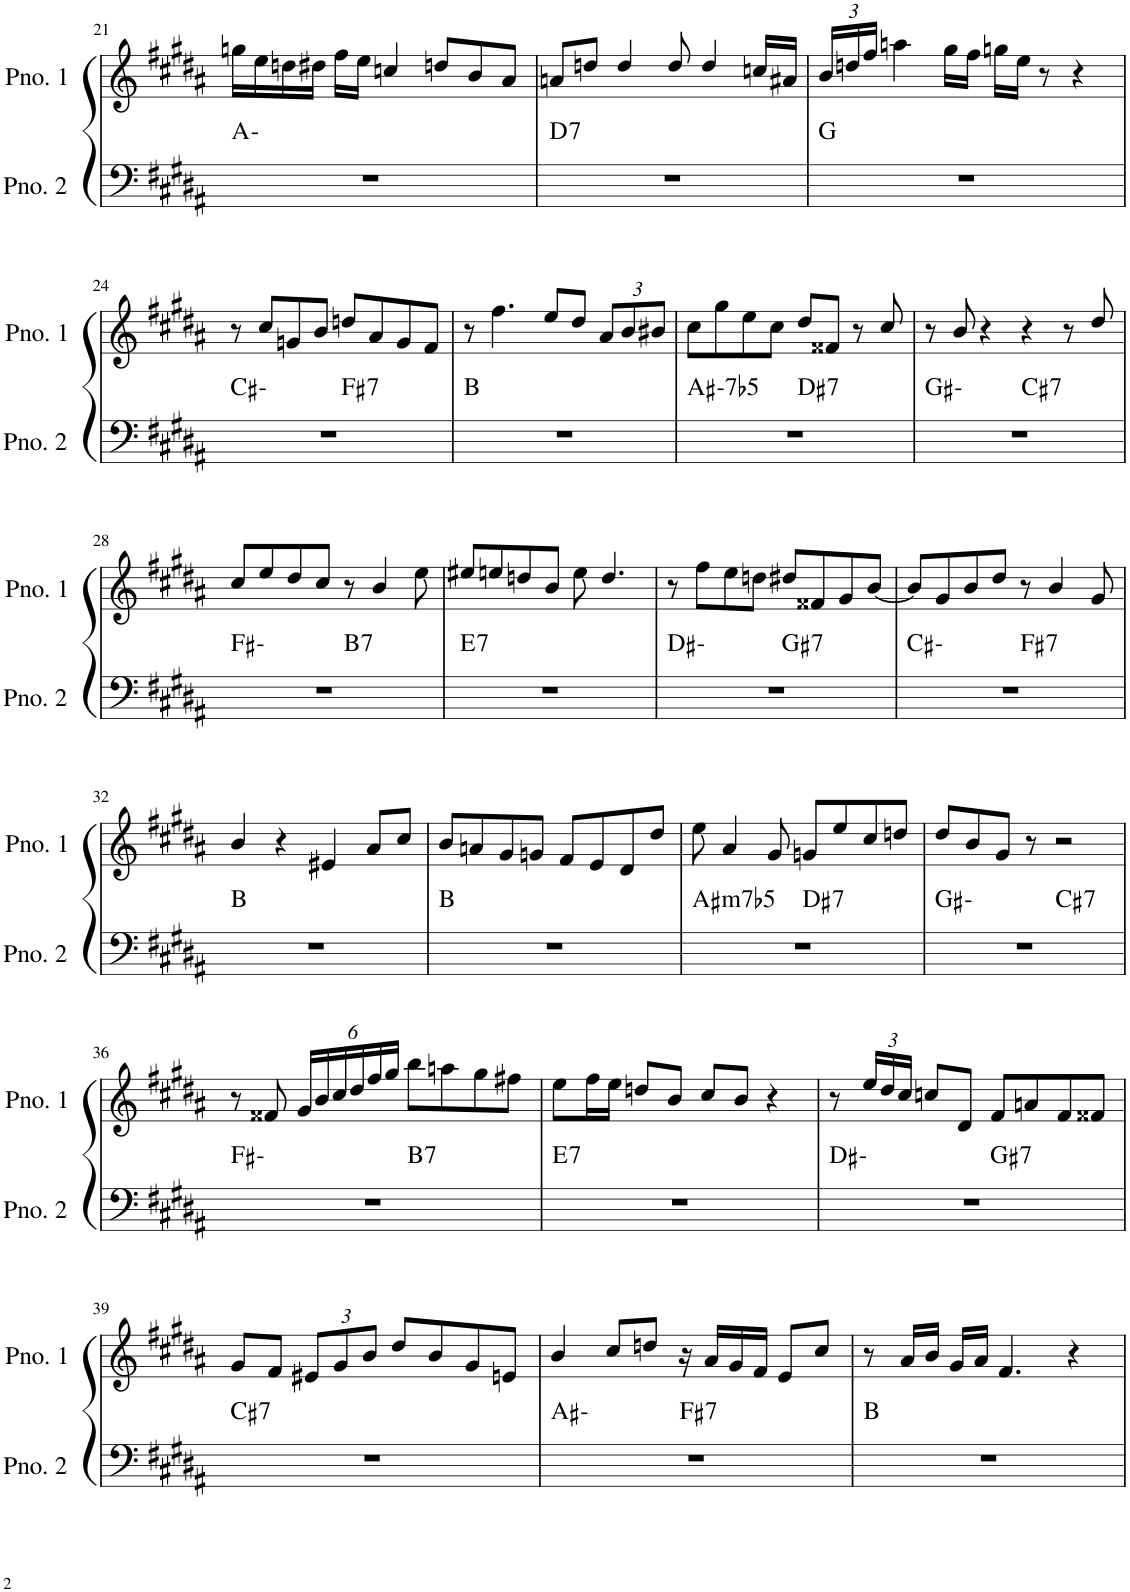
**kern	**harte	**kern
*part2	*part2	*part1
*staff2	*	*staff1
*I"ピアノ 2	*	*I"ピアノ 1
!!LO:PB:g=z
*clefF4	*	*clefG2
*k[f#c#g#d#a#]	*	*k[f#c#g#d#a#]
*M4/4	*	*M4/4
=21	=21	=21
1r	A:min	16ggn\LL
.	.	16ee\
.	.	16ddn\
.	.	16dd#X\JJ
.	.	16ff#\LL
.	.	16ee\JJ
.	.	4ccn/
.	.	8ddn/L
.	.	8b/
.	.	8a#/J
=22	=22	=22
!	!LO:H:kt=7	!
1r	D:7	8an/L
.	.	8ddn/J
.	.	4dd/
.	.	8dd/
.	.	4dd/
.	.	16ccn/LL
.	.	16a#X/JJ
=23	=23	=23
*	*	*Xbrackettup
1r	G:maj	24b/LL
.	.	24ddn/
.	.	24ff#/JJ
.	.	4aan\
.	.	16gg#\LL
.	.	16ff#\JJ
.	.	16ggn\LL
.	.	16ee\JJ
.	.	8r
.	.	4r
!!LO:LB:g=z
=24	=24	=24
*^	*	*
1r	2ryy	C#:min	8r
.	.	.	8cc#/L
.	.	.	8gn/
.	.	.	8b/J
!	!	!LO:H:kt=7	!
.	2ryy	F#:7	8ddn/L
.	.	.	8a#/
.	.	.	8g/
.	.	.	8f#/J
*v	*v	*	*
=25	=25	=25
1r	B:maj	8r
.	.	4.ff#\
.	.	8ee/L
.	.	8dd#/J
.	.	12a#/L
.	.	12b/
.	.	12b#X/J
=26	=26	=26
!	!LO:H:kt=-7b5	!
*^	*	*
1r	2ryy	A#:hdim7	8cc#\L
.	.	.	8gg#\
.	.	.	8ee\
.	.	.	8cc#\J
!	!	!LO:H:kt=7	!
.	2ryy	D#:7	8dd#/L
.	.	.	8f##X/J
.	.	.	8r
.	.	.	8cc#/
=27	=27	=27	=27
1r	2ryy	G#:min	8r
.	.	.	8b/
.	.	.	4r
!	!	!LO:H:kt=7	!
.	2ryy	C#:7	4r
.	.	.	8r
.	.	.	8dd#/
!!LO:LB:g=z
=28	=28	=28	=28
1r	2ryy	F#:min	8cc#/L
.	.	.	8ee/
.	.	.	8dd#/
.	.	.	8cc#/J
!	!	!LO:H:kt=7	!
.	2ryy	B:7	8r
.	.	.	4b/
.	.	.	8ee\
=29	=29	=29	=29
!	!	!LO:H:kt=7	!
*v	*v	*	*
1r	E:7	8ee#X/L
.	.	8een/
.	.	8ddn/
.	.	8b/J
.	.	8ee\
.	.	4.dd/
=30	=30	=30
*^	*	*
1r	2ryy	D#:min	8r
.	.	.	8ff#\L
.	.	.	8ee\
.	.	.	8ddn\J
!	!	!LO:H:kt=7	!
.	2ryy	G#:7	8dd#X/L
.	.	.	8f##X/
.	.	.	8g#/
.	.	.	[8b/J
=31	=31	=31	=31
1r	2ryy	C#:min	8b/L]
.	.	.	8g#/
.	.	.	8b/
.	.	.	8dd#/J
!	!	!LO:H:kt=7	!
.	2ryy	F#:7	8r
.	.	.	4b/
.	.	.	8g#/
*v	*v	*	*
!!LO:LB:g=z
=32	=32	=32
1r	B:maj	4b/
.	.	4r
.	.	4e#X/
.	.	8a#/L
.	.	8cc#/J
=33	=33	=33
1r	B:maj	8b/L
.	.	8an/
.	.	8g#/
.	.	8gn/J
.	.	8f#/L
.	.	8e/
.	.	8d#/
.	.	8dd#/J
=34	=34	=34
!	!LO:H:kt=m7b5	!
*^	*	*
1r	2ryy	A#:hdim7	8ee\
.	.	.	4a#/
.	.	.	8g#/
!	!	!LO:H:kt=7	!
.	2ryy	D#:7	8gn/L
.	.	.	8ee/
.	.	.	8cc#/
.	.	.	8ddn/J
=35	=35	=35	=35
1r	2ryy	G#:min	8dd#/L
.	.	.	8b/
.	.	.	8g#/J
.	.	.	8r
!	!	!LO:H:kt=7	!
.	2ryy	C#:7	2r
!!LO:LB:g=z
=36	=36	=36	=36
1r	2ryy	F#:min	8r
.	.	.	8f##X/
.	.	.	24g#/LL
.	.	.	24b/
.	.	.	24cc#/
.	.	.	24dd#/
.	.	.	24ff#/
.	.	.	24gg#/JJ
!	!	!LO:H:kt=7	!
.	2ryy	B:7	8bb\L
.	.	.	8aan\
.	.	.	8gg#\
.	.	.	8ff#X\J
=37	=37	=37	=37
!	!	!LO:H:kt=7	!
*v	*v	*	*
1r	E:7	8ee\L
.	.	16ff#\L
.	.	16ee\JJ
.	.	8ddn/L
.	.	8b/J
.	.	8cc#/L
.	.	8b/J
.	.	4r
=38	=38	=38
*^	*	*
1r	2ryy	D#:min	8r
.	.	.	24ee/LL
.	.	.	24dd#/
.	.	.	24cc#/JJ
.	.	.	8ccn/L
.	.	.	8d#/J
!	!	!LO:H:kt=7	!
.	2ryy	G#:7	8f#/L
.	.	.	8an/
.	.	.	8f#/
.	.	.	8f##X/J
!!LO:LB:g=z
=39	=39	=39	=39
!	!	!LO:H:kt=7	!
*v	*v	*	*
1r	C#:7	8g#/L
.	.	8f#/J
.	.	12e#X/L
.	.	12g#/
.	.	12b/J
.	.	8dd#/L
.	.	8b/
.	.	8g#/
.	.	8en/J
=40	=40	=40
*^	*	*
1r	2ryy	A#:min	4b/
.	.	.	8cc#/L
.	.	.	8ddn/J
!	!	!LO:H:kt=7	!
.	2ryy	F#:7	16r
.	.	.	16a#/LL
.	.	.	16g#/
.	.	.	16f#/JJ
.	.	.	8e/L
.	.	.	8cc#/J
*v	*v	*	*
=41	=41	=41
1r	B:maj	8r
.	.	16a#/LL
.	.	16b/JJ
.	.	16g#/LL
.	.	16a#/JJ
.	.	4.f#/
.	.	4r
=	=	=
*-	*-	*-
